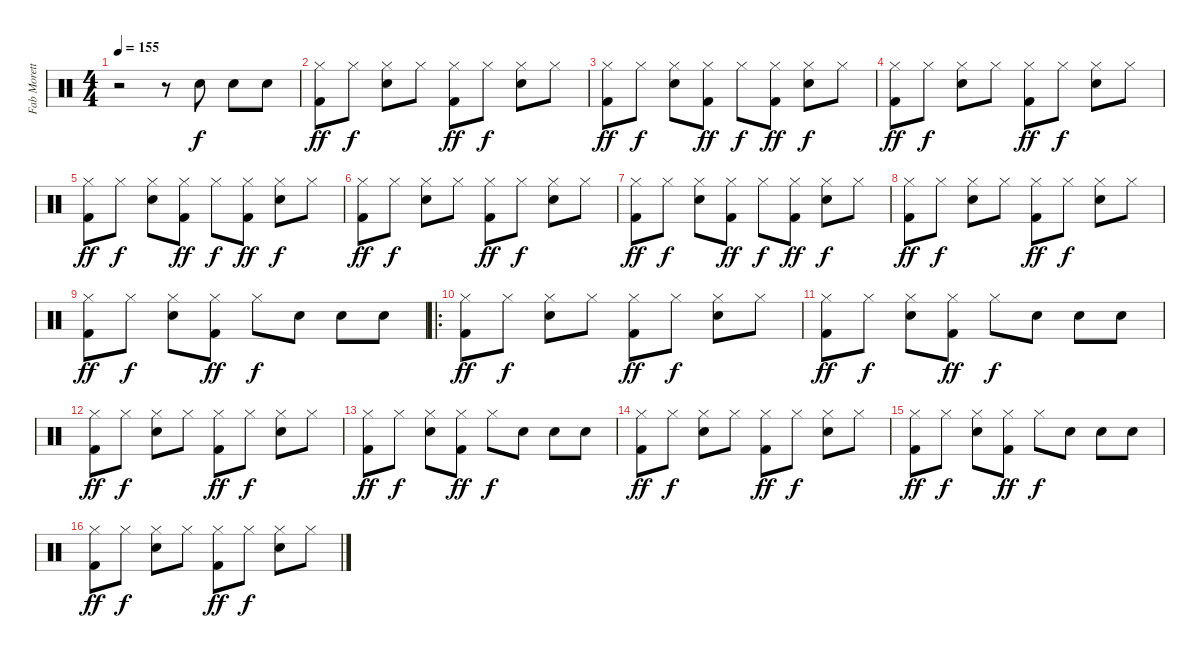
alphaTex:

\track ("Fab Moretti" "Fab Morett") {instrument percussion}
\staff {score}
\articulation defaults
\ts (4 4)
\tempo 155
\clef neutral
\ks c
r.2{dy f} r.8 "Electric Snare (hit)".8 "Electric Snare (hit)".8 "Electric Snare (hit)".8 |
("Hi-Hat (closed)" "Kick (hit) 2").8{dy ff} "Hi-Hat (closed)".8{dy f} ("Hi-Hat (closed)" "Electric Snare (hit)").8 "Hi-Hat (closed)".8 ("Hi-Hat (closed)" "Kick (hit) 2").8{dy ff} "Hi-Hat (closed)".8{dy f} ("Hi-Hat (closed)" "Electric Snare (hit)").8 "Hi-Hat (closed)".8 |
("Hi-Hat (closed)" "Kick (hit) 2").8{dy ff} "Hi-Hat (closed)".8{dy f} ("Hi-Hat (closed)" "Electric Snare (hit)").8 ("Hi-Hat (closed)" "Kick (hit) 2").8{dy ff} "Hi-Hat (closed)".8{dy f} ("Hi-Hat (closed)" "Kick (hit) 2").8{dy ff} ("Hi-Hat (closed)" "Electric Snare (hit)").8{dy f} "Hi-Hat (closed)".8 |
("Hi-Hat (closed)" "Kick (hit) 2").8{dy ff} "Hi-Hat (closed)".8{dy f} ("Hi-Hat (closed)" "Electric Snare (hit)").8 "Hi-Hat (closed)".8 ("Hi-Hat (closed)" "Kick (hit) 2").8{dy ff} "Hi-Hat (closed)".8{dy f} ("Hi-Hat (closed)" "Electric Snare (hit)").8 "Hi-Hat (closed)".8 |
("Hi-Hat (closed)" "Kick (hit) 2").8{dy ff} "Hi-Hat (closed)".8{dy f} ("Hi-Hat (closed)" "Electric Snare (hit)").8 ("Hi-Hat (closed)" "Kick (hit) 2").8{dy ff} "Hi-Hat (closed)".8{dy f} ("Hi-Hat (closed)" "Kick (hit) 2").8{dy ff} ("Hi-Hat (closed)" "Electric Snare (hit)").8{dy f} "Hi-Hat (closed)".8 |
("Hi-Hat (closed)" "Kick (hit) 2").8{dy ff} "Hi-Hat (closed)".8{dy f} ("Hi-Hat (closed)" "Electric Snare (hit)").8 "Hi-Hat (closed)".8 ("Hi-Hat (closed)" "Kick (hit) 2").8{dy ff} "Hi-Hat (closed)".8{dy f} ("Hi-Hat (closed)" "Electric Snare (hit)").8 "Hi-Hat (closed)".8 |
("Hi-Hat (closed)" "Kick (hit) 2").8{dy ff} "Hi-Hat (closed)".8{dy f} ("Hi-Hat (closed)" "Electric Snare (hit)").8 ("Hi-Hat (closed)" "Kick (hit) 2").8{dy ff} "Hi-Hat (closed)".8{dy f} ("Hi-Hat (closed)" "Kick (hit) 2").8{dy ff} ("Hi-Hat (closed)" "Electric Snare (hit)").8{dy f} "Hi-Hat (closed)".8 |
("Hi-Hat (closed)" "Kick (hit) 2").8{dy ff} "Hi-Hat (closed)".8{dy f} ("Hi-Hat (closed)" "Electric Snare (hit)").8 "Hi-Hat (closed)".8 ("Hi-Hat (closed)" "Kick (hit) 2").8{dy ff} "Hi-Hat (closed)".8{dy f} ("Hi-Hat (closed)" "Electric Snare (hit)").8 "Hi-Hat (closed)".8 |
("Hi-Hat (closed)" "Kick (hit) 2").8{dy ff} "Hi-Hat (closed)".8{dy f} ("Hi-Hat (closed)" "Electric Snare (hit)").8 ("Hi-Hat (closed)" "Kick (hit) 2").8{dy ff} "Hi-Hat (closed)".8{dy f} "Electric Snare (hit)".8 "Electric Snare (hit)".8 "Electric Snare (hit)".8 |
\ro
("Hi-Hat (closed)" "Kick (hit) 2").8{dy ff} "Hi-Hat (closed)".8{dy f} ("Hi-Hat (closed)" "Electric Snare (hit)").8 "Hi-Hat (closed)".8 ("Hi-Hat (closed)" "Kick (hit) 2").8{dy ff} "Hi-Hat (closed)".8{dy f} ("Hi-Hat (closed)" "Electric Snare (hit)").8 "Hi-Hat (closed)".8 |
("Hi-Hat (closed)" "Kick (hit) 2").8{dy ff} "Hi-Hat (closed)".8{dy f} ("Hi-Hat (closed)" "Electric Snare (hit)").8 ("Hi-Hat (closed)" "Kick (hit) 2").8{dy ff} "Hi-Hat (closed)".8{dy f} "Electric Snare (hit)".8 "Electric Snare (hit)".8 "Electric Snare (hit)".8 |
("Hi-Hat (closed)" "Kick (hit) 2").8{dy ff} "Hi-Hat (closed)".8{dy f} ("Hi-Hat (closed)" "Electric Snare (hit)").8 "Hi-Hat (closed)".8 ("Hi-Hat (closed)" "Kick (hit) 2").8{dy ff} "Hi-Hat (closed)".8{dy f} ("Hi-Hat (closed)" "Electric Snare (hit)").8 "Hi-Hat (closed)".8 |
("Hi-Hat (closed)" "Kick (hit) 2").8{dy ff} "Hi-Hat (closed)".8{dy f} ("Hi-Hat (closed)" "Electric Snare (hit)").8 ("Hi-Hat (closed)" "Kick (hit) 2").8{dy ff} "Hi-Hat (closed)".8{dy f} "Electric Snare (hit)".8 "Electric Snare (hit)".8 "Electric Snare (hit)".8 |
("Hi-Hat (closed)" "Kick (hit) 2").8{dy ff} "Hi-Hat (closed)".8{dy f} ("Hi-Hat (closed)" "Electric Snare (hit)").8 "Hi-Hat (closed)".8 ("Hi-Hat (closed)" "Kick (hit) 2").8{dy ff} "Hi-Hat (closed)".8{dy f} ("Hi-Hat (closed)" "Electric Snare (hit)").8 "Hi-Hat (closed)".8 |
("Hi-Hat (closed)" "Kick (hit) 2").8{dy ff} "Hi-Hat (closed)".8{dy f} ("Hi-Hat (closed)" "Electric Snare (hit)").8 ("Hi-Hat (closed)" "Kick (hit) 2").8{dy ff} "Hi-Hat (closed)".8{dy f} "Electric Snare (hit)".8 "Electric Snare (hit)".8 "Electric Snare (hit)".8 |
("Hi-Hat (closed)" "Kick (hit) 2").8{dy ff} "Hi-Hat (closed)".8{dy f} ("Hi-Hat (closed)" "Electric Snare (hit)").8 "Hi-Hat (closed)".8 ("Hi-Hat (closed)" "Kick (hit) 2").8{dy ff} "Hi-Hat (closed)".8{dy f} ("Hi-Hat (closed)" "Electric Snare (hit)").8 "Hi-Hat (closed)".8
